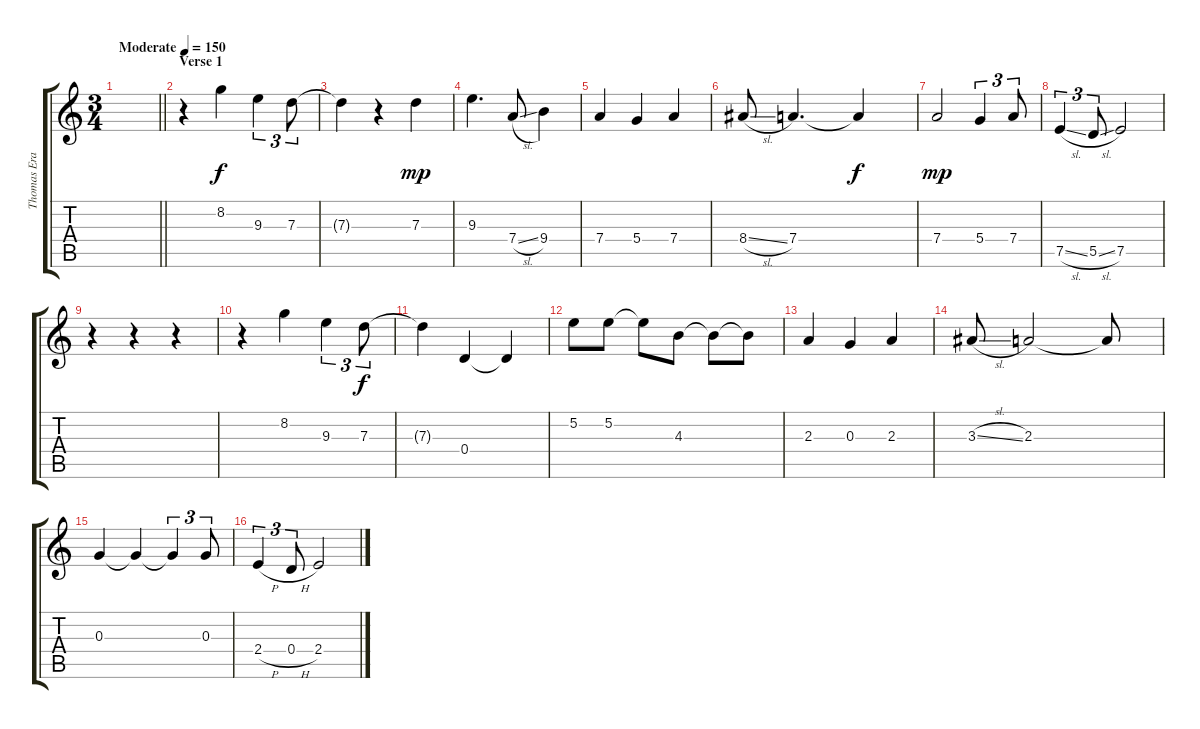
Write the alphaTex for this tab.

\track ("Thomas Erak (Vocal)" "Thomas Era") {instrument electricguitarjazz}
\staff {score tabs}
\tuning (E4 B3 G3 D3 A2 E2) {hide}
\ts (3 4)
\tempo (150 "Moderate")
\clef g2
\barLineRight lightlight
\ks c
|
\section ("" "Verse 1")
r.4 8.2.4 9.3.4{tu (3 2)} 7.3.8{tu (3 2)} |
7.3{t}.4{dy f} r.4 7.3.4{dy mp} |
9.3.4{d} 7.4{sl}.8 9.4.4 |
7.4.4 5.4.4 7.4.4 |
8.4{sl}.8 7.4.4{d} 7.4{t}.4{dy f} |
7.4.2{dy mp} 5.4.4{tu (3 2)} 7.4.8{tu (3 2)} |
7.5{sl}.4{tu (3 2)} 5.5{sl}.8{tu (3 2)} 7.5.2 |
r.4 r.4 r.4 |
r.4 8.2.4 9.3.4{tu (3 2)} 7.3.8{tu (3 2) dy f} |
7.3{t}.4 0.4.4 0.4{t}.4 |
5.2.8 5.2.8 5.2{t}.8 4.3.8 4.3{t}.8 4.3{t}.8 |
2.3.4 0.3.4 2.3.4 |
3.3{sl}.8 2.3.2 2.3{t}.8 |
0.3.4 0.3{t}.4 0.3{t}.4{tu (3 2)} 0.3.8{tu (3 2)} |
2.4{h}.4{tu (3 2)} 0.4{h}.8{tu (3 2)} 2.4.2
